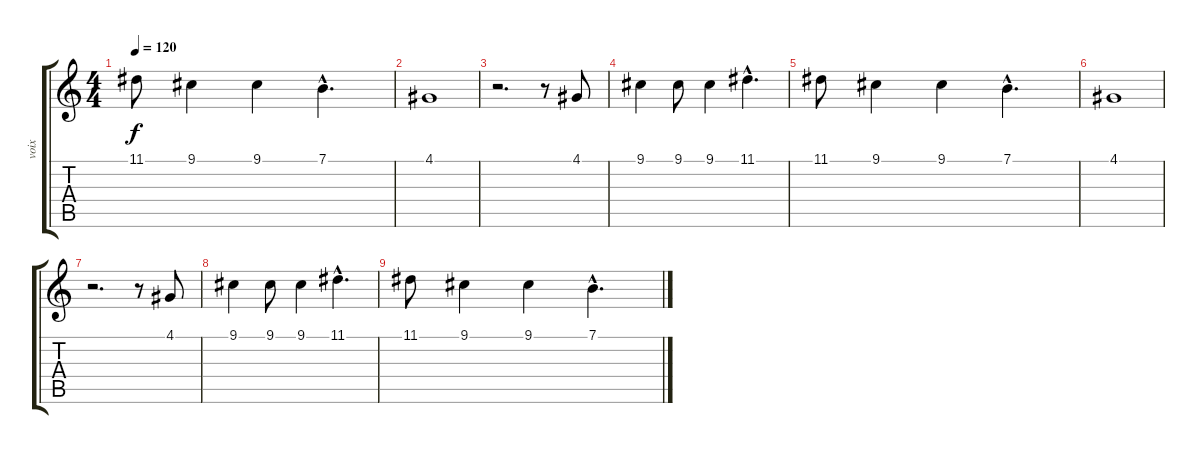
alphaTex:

\track ("voix" "voix") {instrument synthvoice}
\staff {score tabs}
\tuning (E4 B3 G3 D3 A2 E2) {hide}
\ts (4 4)
\tempo 120
\clef g2
\ks c
11.1.8{dy f} 9.1.4 9.1.4 7.1{hac}.4{d} |
4.1.1 |
r.2{d} r.8 4.1.8 |
9.1.4 9.1.8 9.1.4 11.1{hac}.4{d} |
11.1.8 9.1.4 9.1.4 7.1{hac}.4{d} |
4.1.1 |
r.2{d} r.8 4.1.8 |
9.1.4 9.1.8 9.1.4 11.1{hac}.4{d} |
11.1.8 9.1.4 9.1.4 7.1{hac}.4{d}
